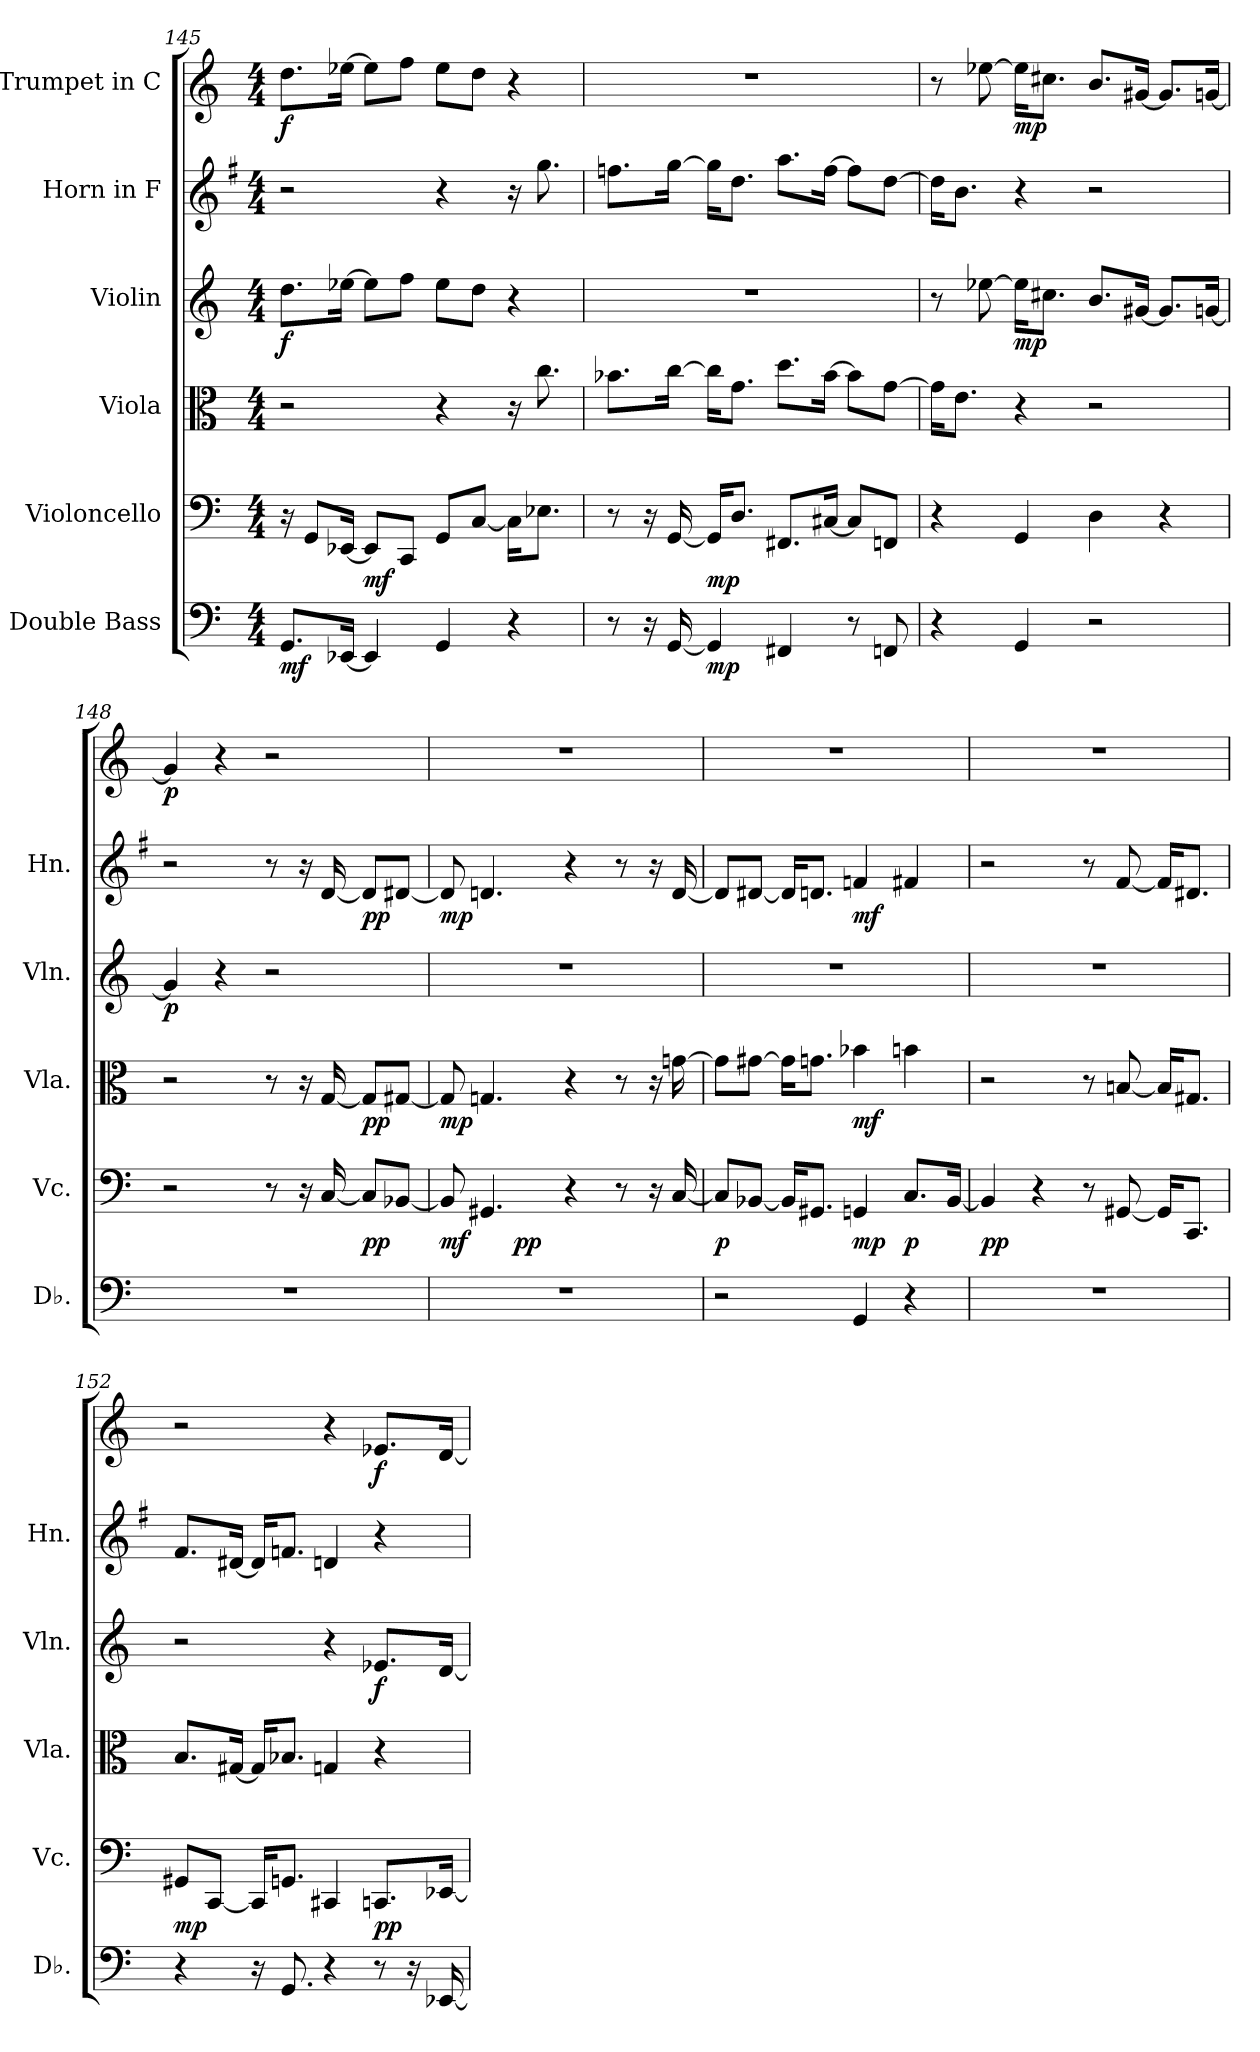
**kern	**dynam	**kern	**dynam	**kern	**dynam	**kern	**dynam	**kern	**dynam	**kern	**dynam
*part6	*part6	*part5	*part5	*part4	*part4	*part3	*part3	*part2	*part2	*part1	*part1
*staff6	*staff6	*staff5	*staff5	*staff4	*staff4	*staff3	*staff3	*staff2	*staff2	*staff1	*staff1
*I"Double Bass	*	*I"Violoncello	*	*I"Viola	*	*I"Violin	*	*I"Horn in F	*	*I"Trumpet in C	*
*I'Db.	*	*I'Vc.	*	*I'Vla.	*	*I'Vln.	*	*I'Hn.	*	*	*
!!LO:LB:g=z
*clefF4	*	*clefF4	*	*clefC3	*	*clefG2	*	*clefG2	*	*clefG2	*
*ITrd7c12	*	*	*	*	*	*	*	*ITrd4c7	*	*	*
*k[]	*	*k[]	*	*k[]	*	*k[]	*	*k[]	*	*k[]	*
*C:	*	*C:	*	*C:	*	*C:	*	*C:	*	*C:	*
*M4/4	*	*M4/4	*	*M4/4	*	*M4/4	*	*M4/4	*	*M4/4	*
=145	=145	=145	=145	=145	=145	=145	=145	=145	=145	=145	=145
8.GGGi/L	mf	16r	.	2r	.	8.ddi\L	f	2r	.	8.ddi\L	f
.	.	8GGi/L	.	.	.	.	.	.	.	.	.
[16EEE-Xi/Jk	.	[16EE-Xi/Jk	.	.	.	[16ee-Xi\Jk	.	.	.	[16ee-Xi\Jk	.
4EEE-i/]	.	8EE-i/L]	mf	.	.	8ee-i\L]	.	.	.	8ee-i\L]	.
.	.	8CCi/J	.	.	.	8ffi\J	.	.	.	8ffi\J	.
4GGGi/	.	8GGi/L	.	4r	.	8ee-i\L	.	4r	.	8ee-i\L	.
.	.	[8Ci/J	.	.	.	8ddi\J	.	.	.	8ddi\J	.
4r	.	16Ci\KL]	.	16r	.	4r	.	16r	.	4r	.
.	.	8.E-Xi\J	.	8.cci\	.	.	.	8.cci\	.	.	.
=146	=146	=146	=146	=146	=146	=146	=146	=146	=146	=146	=146
8r	.	8r	.	8.b-Xi\L	.	1r	.	8.b-Xi\L	.	1r	.
16r	.	16r	.	.	.	.	.	.	.	.	.
[16GGGi/	.	[16GGi/	.	[16cci\Jk	.	.	.	[16cci\Jk	.	.	.
4GGGi/]	mp	16GGi/KL]	mp	16cci\KL]	.	.	.	16cci\KL]	.	.	.
.	.	8.Di/J	.	8.gi\J	.	.	.	8.gi\J	.	.	.
4FFF#Xi/	.	8.FF#Xi/L	.	8.ddi\L	.	.	.	8.ddi\L	.	.	.
.	.	[16C#Xi/Jk	.	[16b-i\Jk	.	.	.	[16b-i\Jk	.	.	.
8r	.	8C#i/L]	.	8b-i\L]	.	.	.	8b-i\L]	.	.	.
8FFFni/	.	8FFni/J	.	[8gi\J	.	.	.	[8gi\J	.	.	.
=147	=147	=147	=147	=147	=147	=147	=147	=147	=147	=147	=147
4r	.	4r	.	16gi\KL]	.	8r	.	16gi\KL]	.	8r	.
.	.	.	.	8.ei\J	.	.	.	8.ei\J	.	.	.
.	.	.	.	.	.	[8ee-Xi\	.	.	.	[8ee-Xi\	.
4GGGi/	.	4GGi/	.	4r	.	16ee-i\KL]	mp	4r	.	16ee-i\KL]	mp
.	.	.	.	.	.	8.cc#Xi\J	.	.	.	8.cc#Xi\J	.
2r	.	4Di\	.	2r	.	8.bi/L	.	2r	.	8.bi/L	.
.	.	.	.	.	.	[16g#Xi/Jk	.	.	.	[16g#Xi/Jk	.
.	.	4r	.	.	.	8.g#i/L]	.	.	.	8.g#i/L]	.
.	.	.	.	.	.	[16gni/Jk	.	.	.	[16gni/Jk	.
!!LO:PB:g=z
=148	=148	=148	=148	=148	=148	=148	=148	=148	=148	=148	=148
1r	.	2r	.	2r	.	4gi/]	p	2r	.	4gi/]	p
.	.	.	.	.	.	4r	.	.	.	4r	.
.	.	8r	.	8r	.	2r	.	8r	.	2r	.
.	.	16r	.	16r	.	.	.	16r	.	.	.
.	.	[16Ci/	.	[16Gi/	.	.	.	[16Gi/	.	.	.
.	.	8Ci/L]	pp	8Gi/L]	pp	.	.	8Gi/L]	pp	.	.
.	.	[8BB-Xi/J	.	[8G#Xi/J	.	.	.	[8G#Xi/J	.	.	.
=149	=149	=149	=149	=149	=149	=149	=149	=149	=149	=149	=149
*	*	*^	*	*	*	*	*	*	*	*	*
1r	.	8BB-i/]	4ryy	mf	8G#i/]	mp	1r	.	8G#i/]	mp	1r	.
.	.	4.GG#Xi/	.	.	4.Gni/	.	.	.	4.Gni/	.	.	.
.	.	.	2.ryy	pp	.	.	.	.	.	.	.	.
.	.	4r	.	.	4r	.	.	.	4r	.	.	.
.	.	8r	.	.	8r	.	.	.	8r	.	.	.
.	.	16r	.	.	16r	.	.	.	16r	.	.	.
.	.	[16Ci/	.	.	[16gni\	.	.	.	[16Gi/	.	.	.
*	*	*v	*v	*	*	*	*	*	*	*	*	*
=150	=150	=150	=150	=150	=150	=150	=150	=150	=150	=150	=150
2r	.	8Ci/L]	p	8gi\L]	.	1r	.	8Gi/L]	.	1r	.
.	.	[8BB-Xi/J	.	[8g#Xi\J	.	.	.	[8G#Xi/J	.	.	.
.	.	16BB-i/KL]	.	16g#i\KL]	.	.	.	16G#i/KL]	.	.	.
.	.	8.GG#Xi/J	.	8.gni\J	.	.	.	8.Gni/J	.	.	.
4GGGi/	.	4GGni/	mp	4b-Xi\	mf	.	.	4B-Xi/	mf	.	.
4r	.	8.Ci/L	p	4bni\	.	.	.	4Bni/	.	.	.
.	.	[16BB-i/Jk	.	.	.	.	.	.	.	.	.
=151	=151	=151	=151	=151	=151	=151	=151	=151	=151	=151	=151
1r	.	4BB-i/]	pp	2r	.	1r	.	2r	.	1r	.
.	.	4r	.	.	.	.	.	.	.	.	.
.	.	8r	.	8r	.	.	.	8r	.	.	.
.	.	[8GG#Xi/	.	[8Bni/	.	.	.	[8Bi/	.	.	.
.	.	16GG#i/KL]	.	16Bi/KL]	.	.	.	16Bi/KL]	.	.	.
.	.	8.CCi/J	.	8.G#Xi/J	.	.	.	8.G#Xi/J	.	.	.
!!LO:LB:g=z
=152	=152	=152	=152	=152	=152	=152	=152	=152	=152	=152	=152
4r	.	8GG#Xi/L	mp	8.Bi/L	.	2r	.	8.Bi/L	.	2r	.
.	.	[8CCi/J	.	.	.	.	.	.	.	.	.
.	.	.	.	[16G#Xi/Jk	.	.	.	[16G#Xi/Jk	.	.	.
16r	.	16CCi/KL]	.	16G#i/KL]	.	.	.	16G#i/KL]	.	.	.
8.GGGi/	.	8.GGni/J	.	8.B-Xi/J	.	.	.	8.B-Xi/J	.	.	.
4r	.	4CC#Xi/	.	4Gni/	.	4r	.	4Gni/	.	4r	.
8r	.	8.CCni/L	pp	4r	.	8.e-Xi/L	f	4r	.	8.e-Xi/L	f
16r	.	.	.	.	.	.	.	.	.	.	.
[16EEE-Xi/	.	[16EE-Xi/Jk	.	.	.	[16di/Jk	.	.	.	[16di/Jk	.
=	=	=	=	=	=	=	=	=	=	=	=
*-	*-	*-	*-	*-	*-	*-	*-	*-	*-	*-	*-
